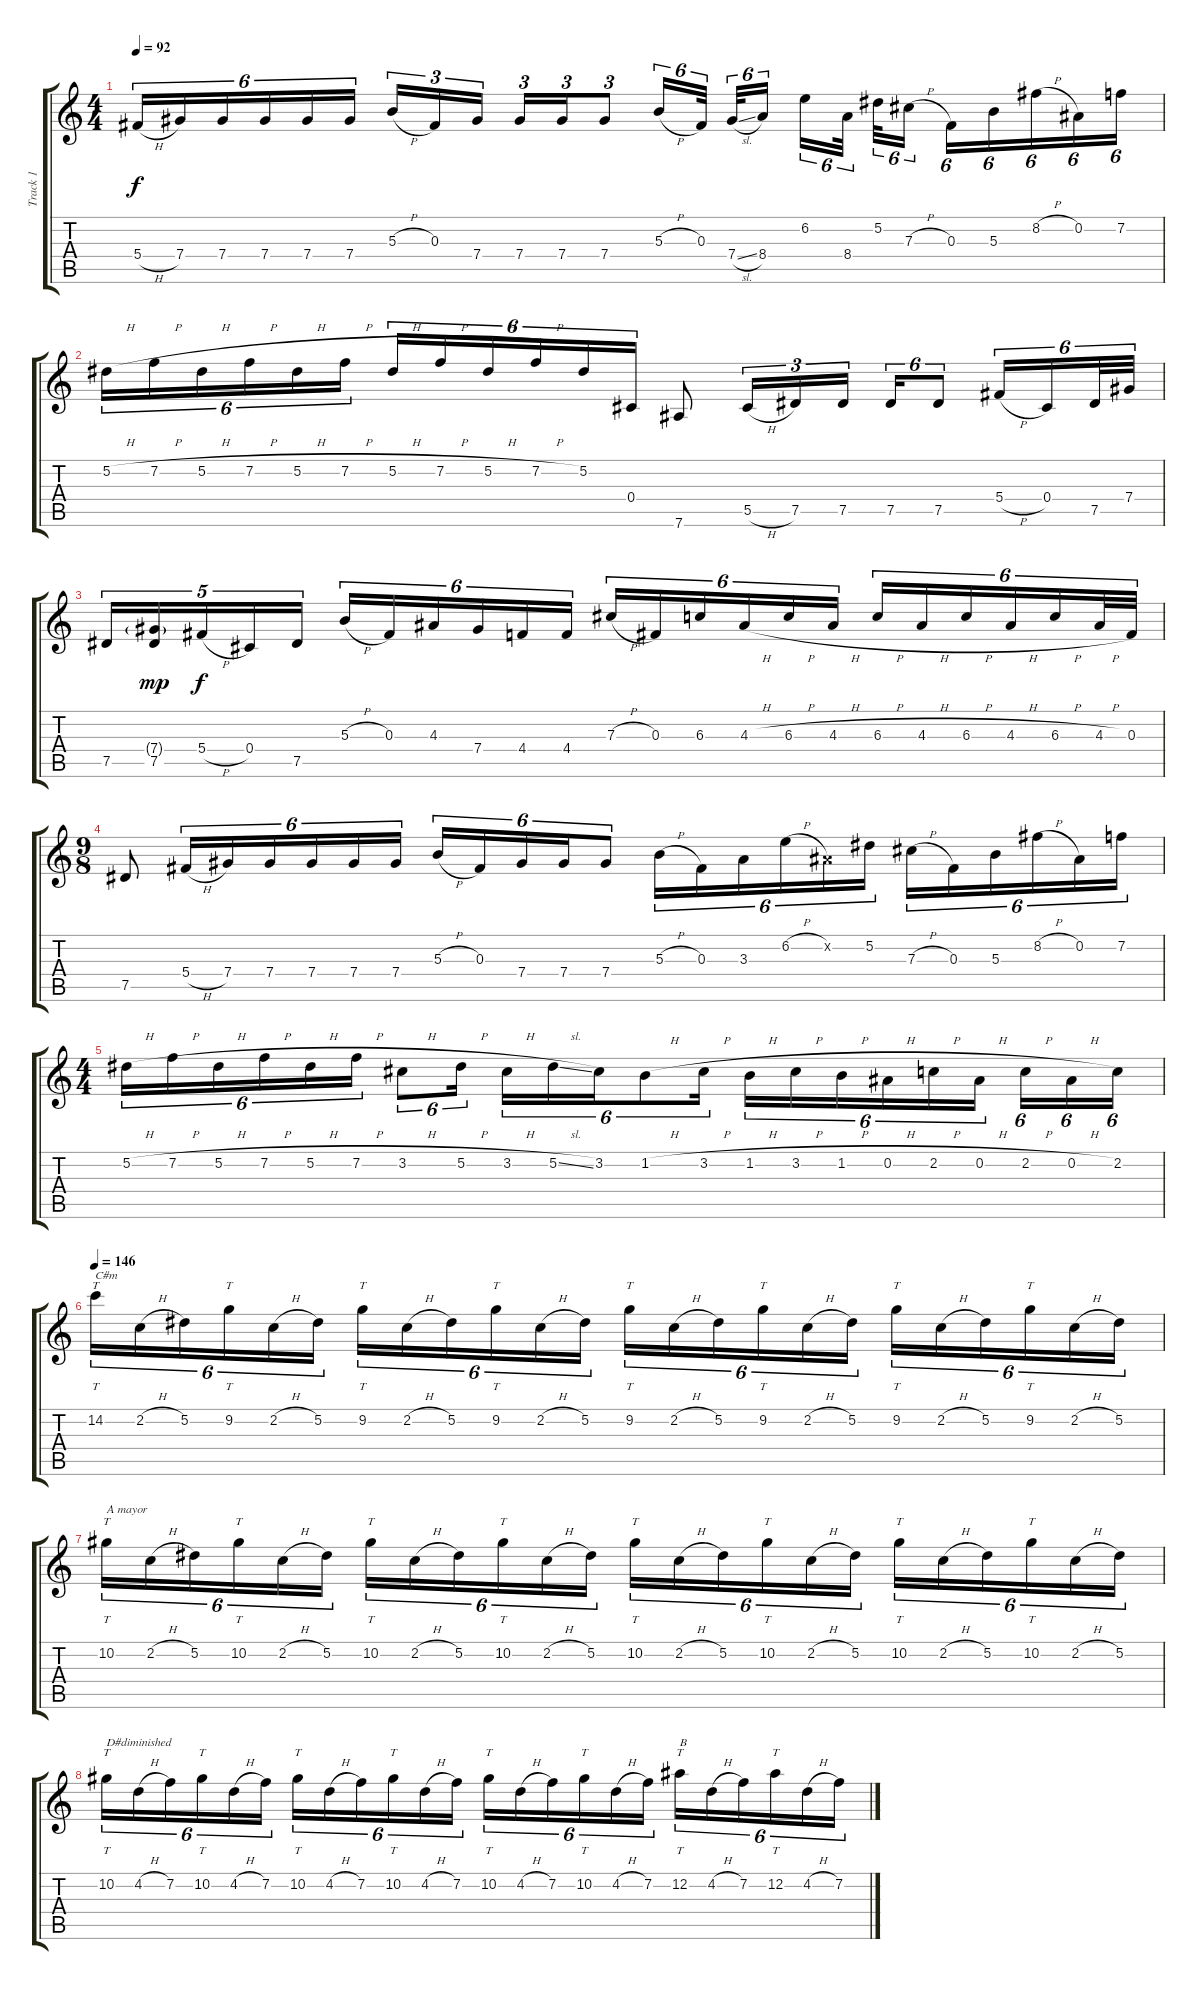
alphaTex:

\track ("Track 1" "Track 1") {instrument distortionguitar}
\staff {score tabs}
\tuning (Eb4 Bb3 Gb3 Db3 Ab2 Eb2) {hide}
\ts (4 4)
\tempo 92
\clef g2
\ks c
5.4{h}.16{tu (6 4) dy f} 7.4.16{tu (6 4)} 7.4.16{tu (6 4)} 7.4.16{tu (6 4)} 7.4.16{tu (6 4)} 7.4.16{tu (6 4)} 5.3{h}.16{tu (3 2)} 0.3.16{tu (3 2)} 7.4.16{tu (3 2)} 7.4.16{tu (3 2)} 7.4.16{tu (3 2)} 7.4.8{tu (3 2)} 5.3{h}.16{tu (6 4)} 0.3.32{tu (6 4)} 7.4{sl}.32{tu (6 4)} 8.4.16{tu (6 4)} 6.2.16{tu (6 4)} 8.4.32{tu (6 4)} 5.2.32{tu (6 4)} 7.3{h}.16{tu (6 4)} 0.3.16{tu (6 4)} 5.3.16{tu (6 4)} 8.2{h}.16{tu (6 4)} 0.2.16{tu (6 4)} 7.2.16{tu (6 4)} |
5.2{h}.16{tu (6 4)} 7.2{h}.16{tu (6 4)} 5.2{h}.16{tu (6 4)} 7.2{h}.16{tu (6 4)} 5.2{h}.16{tu (6 4)} 7.2{h}.16{tu (6 4)} 5.2{h}.16{tu (6 4)} 7.2{h}.16{tu (6 4)} 5.2{h}.16{tu (6 4)} 7.2{h}.16{tu (6 4)} 5.2.16{tu (6 4)} 0.4.16{tu (6 4)} 7.6.8 5.5{h}.16{tu (3 2)} 7.5.16{tu (3 2)} 7.5.16{tu (3 2)} 7.5.16{tu (6 4)} 7.5.8{tu (6 4)} 5.4{h}.16{tu (6 4)} 0.4.16{tu (6 4)} 7.5.32{tu (6 4)} 7.4.32{tu (6 4)} |
7.5.16{tu (5 4)} (7.4{g} 7.5).16{tu (5 4) dy mp} 5.4{h}.16{tu (5 4) dy f} 0.4.16{tu (5 4)} 7.5.16{tu (5 4)} 5.3{h}.16{tu (6 4)} 0.3.16{tu (6 4)} 4.3.16{tu (6 4)} 7.4.16{tu (6 4)} 4.4.16{tu (6 4)} 4.4.16{tu (6 4)} 7.3{h}.16{tu (6 4)} 0.3.16{tu (6 4)} 6.3.16{tu (6 4)} 4.3{h}.16{tu (6 4)} 6.3{h}.16{tu (6 4)} 4.3{h}.16{tu (6 4)} 6.3{h}.16{tu (6 4)} 4.3{h}.16{tu (6 4)} 6.3{h}.16{tu (6 4)} 4.3{h}.16{tu (6 4)} 6.3{h}.16{tu (6 4)} 4.3{h}.32{tu (6 4)} 0.3.32{tu (6 4)} |
\ts (9 8)
7.5.8 5.4{h}.16{tu (6 4)} 7.4.16{tu (6 4)} 7.4.16{tu (6 4)} 7.4.16{tu (6 4)} 7.4.16{tu (6 4)} 7.4.16{tu (6 4)} 5.3{h}.16{tu (6 4)} 0.3.16{tu (6 4)} 7.4.16{tu (6 4)} 7.4.16{tu (6 4)} 7.4.8{tu (6 4)} 5.3{h}.16{tu (6 4)} 0.3.16{tu (6 4)} 3.3.16{tu (6 4)} 6.2{h}.16{tu (6 4)} 0.2{x}.16{tu (6 4)} 5.2.16{tu (6 4)} 7.3{h}.16{tu (6 4)} 0.3.16{tu (6 4)} 5.3.16{tu (6 4)} 8.2{h}.16{tu (6 4)} 0.2.16{tu (6 4)} 7.2.16{tu (6 4)} |
\ts (4 4)
5.2{h}.16{tu (6 4)} 7.2{h}.16{tu (6 4)} 5.2{h}.16{tu (6 4)} 7.2{h}.16{tu (6 4)} 5.2{h}.16{tu (6 4)} 7.2{h}.16{tu (6 4)} 3.2{h}.8{tu (6 4)} 5.2{h}.16{tu (6 4)} 3.2{h}.16{tu (6 4)} 5.2{sl}.16{tu (6 4)} 3.2.16{tu (6 4)} 1.2{h}.8{tu (6 4)} 3.2{h}.16{tu (6 4)} 1.2{h}.16{tu (6 4)} 3.2{h}.16{tu (6 4)} 1.2{h}.16{tu (6 4)} 0.2{h}.16{tu (6 4)} 2.2{h}.16{tu (6 4)} 0.2{h}.16{tu (6 4)} 2.2{h}.16{tu (6 4)} 0.2{h}.16{tu (6 4)} 2.2.16{tu (6 4)} |
\tempo 146
14.2.16{tt tu (6 4) txt "C#m"} 2.2{h}.16{tu (6 4)} 5.2.16{tu (6 4)} 9.2.16{tt tu (6 4)} 2.2{h}.16{tu (6 4)} 5.2.16{tu (6 4)} 9.2.16{tt tu (6 4)} 2.2{h}.16{tu (6 4)} 5.2.16{tu (6 4)} 9.2.16{tt tu (6 4)} 2.2{h}.16{tu (6 4)} 5.2.16{tu (6 4)} 9.2.16{tt tu (6 4)} 2.2{h}.16{tu (6 4)} 5.2.16{tu (6 4)} 9.2.16{tt tu (6 4)} 2.2{h}.16{tu (6 4)} 5.2.16{tu (6 4)} 9.2.16{tt tu (6 4)} 2.2{h}.16{tu (6 4)} 5.2.16{tu (6 4)} 9.2.16{tt tu (6 4)} 2.2{h}.16{tu (6 4)} 5.2.16{tu (6 4)} |
10.2.16{tt tu (6 4) txt "A mayor"} 2.2{h}.16{tu (6 4)} 5.2.16{tu (6 4)} 10.2.16{tt tu (6 4)} 2.2{h}.16{tu (6 4)} 5.2.16{tu (6 4)} 10.2.16{tt tu (6 4)} 2.2{h}.16{tu (6 4)} 5.2.16{tu (6 4)} 10.2.16{tt tu (6 4)} 2.2{h}.16{tu (6 4)} 5.2.16{tu (6 4)} 10.2.16{tt tu (6 4)} 2.2{h}.16{tu (6 4)} 5.2.16{tu (6 4)} 10.2.16{tt tu (6 4)} 2.2{h}.16{tu (6 4)} 5.2.16{tu (6 4)} 10.2.16{tt tu (6 4)} 2.2{h}.16{tu (6 4)} 5.2.16{tu (6 4)} 10.2.16{tt tu (6 4)} 2.2{h}.16{tu (6 4)} 5.2.16{tu (6 4)} |
10.2.16{tt tu (6 4) txt "D#diminished "} 4.2{h}.16{tu (6 4)} 7.2.16{tu (6 4)} 10.2.16{tt tu (6 4)} 4.2{h}.16{tu (6 4)} 7.2.16{tu (6 4)} 10.2.16{tt tu (6 4)} 4.2{h}.16{tu (6 4)} 7.2.16{tu (6 4)} 10.2.16{tt tu (6 4)} 4.2{h}.16{tu (6 4)} 7.2.16{tu (6 4)} 10.2.16{tt tu (6 4)} 4.2{h}.16{tu (6 4)} 7.2.16{tu (6 4)} 10.2.16{tt tu (6 4)} 4.2{h}.16{tu (6 4)} 7.2.16{tu (6 4)} 12.2.16{tt tu (6 4) txt "B"} 4.2{h}.16{tu (6 4)} 7.2.16{tu (6 4)} 12.2.16{tt tu (6 4)} 4.2{h}.16{tu (6 4)} 7.2.16{tu (6 4)}
